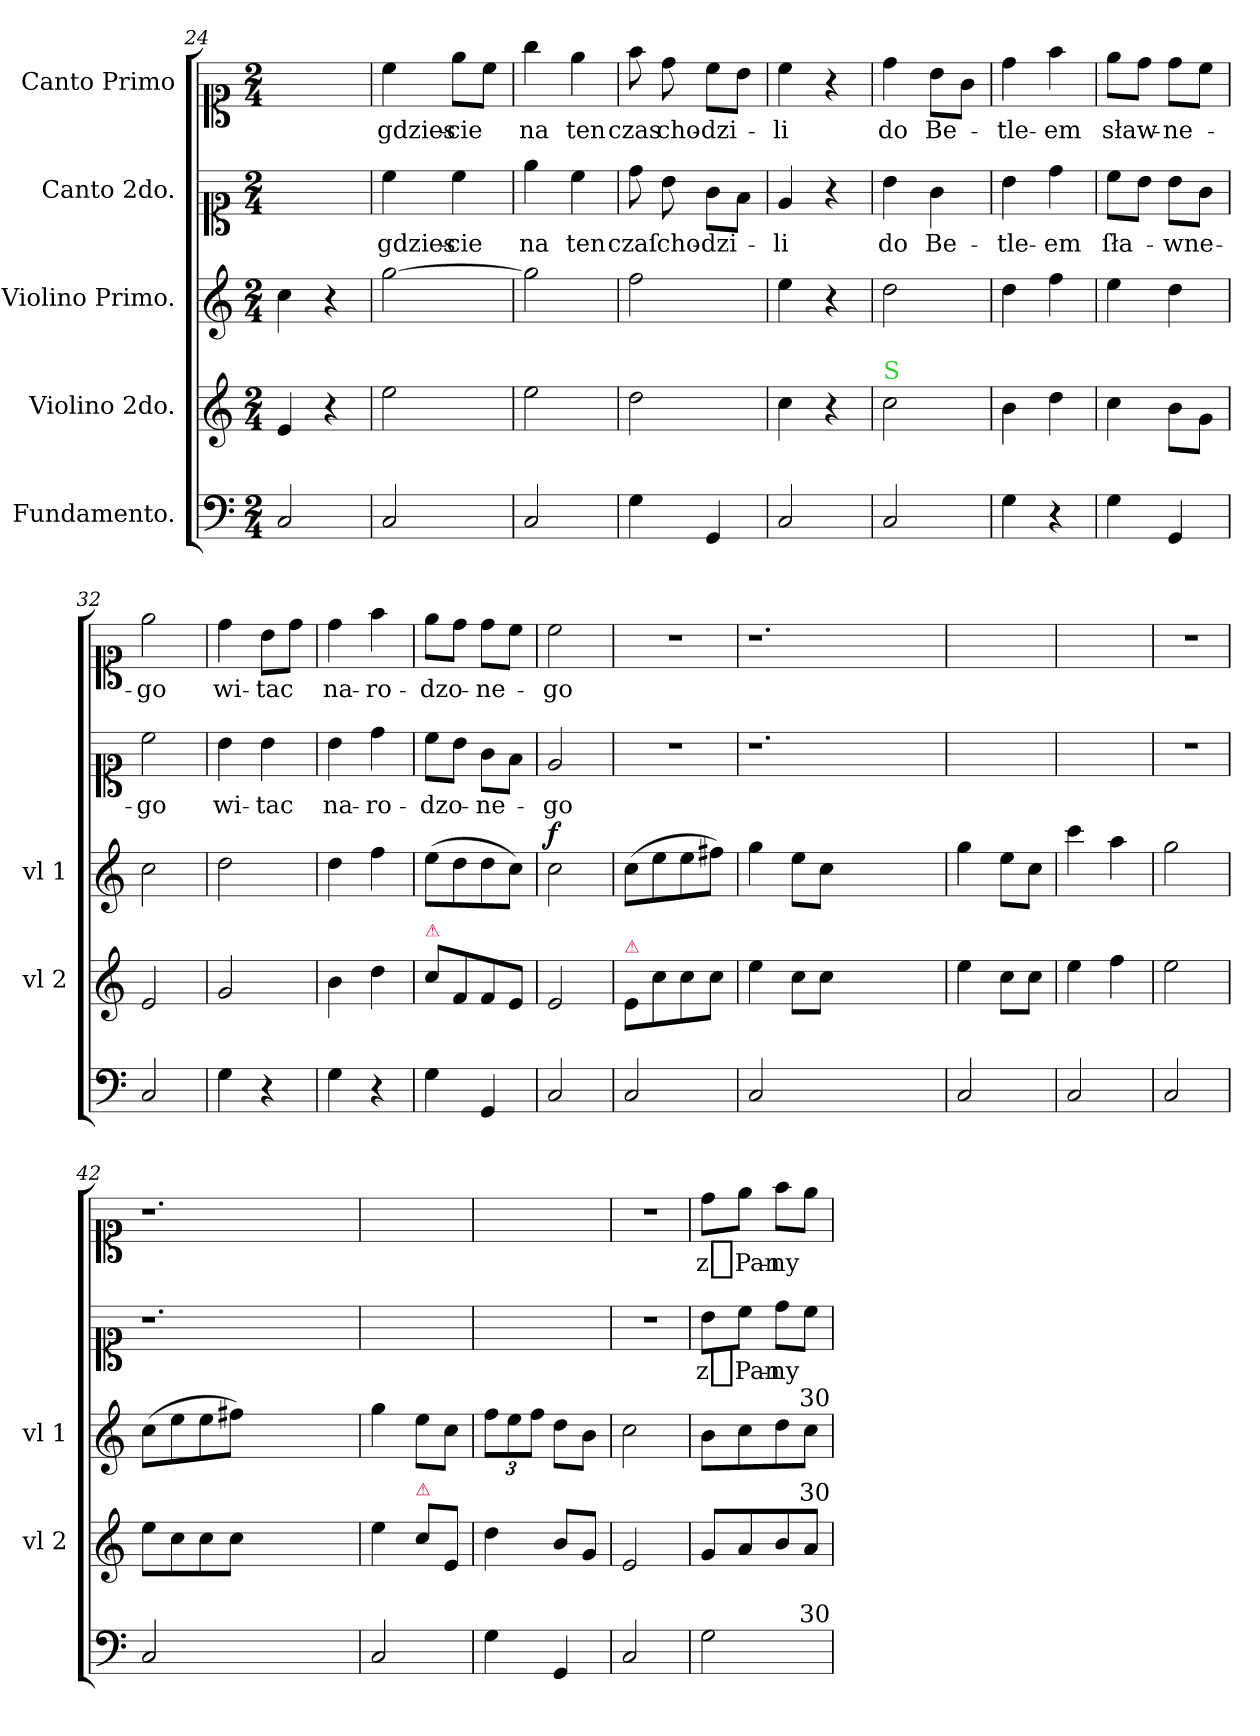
**kern	**kern	**kern	**dynam	**kern	**text	**kern	**text
*part5	*part4	*part3	*part3	*part2	*part2	*part1	*part1
*staff5	*staff4	*staff3	*staff3	*staff2	*staff2	*staff1	*staff1
*I"Fundamento.	*I"Violino 2do.	*I"Violino Primo.	*	*I"Canto 2do.	*	*I"Canto Primo	*
*	*I'vl 2	*I'vl 1	*	*	*	*	*
*clefF4	*clefG2	*clefG2	*	*clefC1	*	*clefC1	*
*k[]	*k[]	*k[]	*	*k[]	*	*k[]	*
*C:	*C:	*C:	*	*C:	*	*C:	*
*M2/4	*M2/4	*M2/4	*	*M2/4	*	*M2/4	*
=24	=24	=24	=24	=24	=24	=24	=24
2C/	4e/	4cc\	.	2ryy	.	2ryy	.
.	4r	4r	.	.	.	.	.
=25	=25	=25	=25	=25	=25	=25	=25
2C/	2ee\	[2gg\	.	4cc\	gdzies-	4cc\	gdzies-
.	.	.	.	4cc\	-cie	8ee\L	-cie
.	.	.	.	.	.	8cc\J	.
=26	=26	=26	=26	=26	=26	=26	=26
2C/	2ee\	2gg\]	.	4ee\	na	4gg\	na
.	.	.	.	4cc\	ten	4ee\	ten
=27	=27	=27	=27	=27	=27	=27	=27
4G\	2dd\	2ff\	.	8dd\	czaſ	8ff\	czas
.	.	.	.	8b\	cho-	8dd\	cho-
4GG/	.	.	.	8g\L	-dzi-	8cc\L	-dzi-
.	.	.	.	8f\J	.	8b\J	.
=28	=28	=28	=28	=28	=28	=28	=28
2C/	4cc\	4ee\	.	4e/	-li	4cc\	-li
.	4r	4r	.	4r	.	4r	.
=29	=29	=29	=29	=29	=29	=29	=29
!	!LO:TX:a:color=limegreen:t=S	!	!	!	!	!	!
2C/	2cc\	2dd\	.	4b\	do	4dd\	do
.	.	.	.	4g\	Be-	8b\L	Be-
.	.	.	.	.	.	8g\J	.
=30	=30	=30	=30	=30	=30	=30	=30
4G\	4b\	4dd\	.	4b\	-tle-	4dd\	-tle-
4r	4dd\	4ff\	.	4dd\	-em	4ff\	-em
=31	=31	=31	=31	=31	=31	=31	=31
4G\	4cc\	4ee\	.	8cc\L	ſła-	8ee\L	sław-
.	.	.	.	8b\J	.	8dd\J	.
4GG/	8b\L	4dd\	.	8b\L	-wne-	8dd\L	-ne-
.	8g\J	.	.	8g\J	.	8cc\J	.
=32	=32	=32	=32	=32	=32	=32	=32
2C/	2e/	2cc\	.	2cc\	-go	2ee\	-go
=33	=33	=33	=33	=33	=33	=33	=33
4G\	2g/	2dd\	.	4b\	wi-	4dd\	wi-
4r	.	.	.	4b\	-tac	8b\L	-tac
.	.	.	.	.	.	8dd\J	.
=34	=34	=34	=34	=34	=34	=34	=34
4G\	4b\	4dd\	.	4b\	na-	4dd\	na-
4r	4dd\	4ff\	.	4dd\	-ro-	4ff\	-ro-
=35	=35	=35	=35	=35	=35	=35	=35
!	!LO:TX:a:color=crimson:t=⚠	!	!	!	!	!	!
4G\	8cc\L	(8ee\L	.	8cc\L	-dzo-	8ee\L	-dzo-
.	8f/	8dd\	.	8b\J	.	8dd\J	.
4GG/	8f/	8dd\	.	8g\L	-ne-	8dd\L	-ne-
.	8e/J	8cc\J)	.	8f\J	.	8cc\J	.
=36	=36	=36	=36	=36	=36	=36	=36
!	!	!	!LO:DY:a	!	!	!	!
2C/	2e/	2cc\	f.	2e/	-go	2cc\	-go
=37	=37	=37	=37	=37	=37	=37	=37
!	!LO:TX:a:color=crimson:t=⚠	!	!	!	!	!	!
2C/	8e/L	(8cc\L	.	2r	.	2r	.
.	8cc\	8ee\	.	.	.	.	.
.	8cc\	8ee\	.	.	.	.	.
.	8cc\J	8ff#X\J)	.	.	.	.	.
=38	=38	=38	=38	=38	=38	=38	=38
2C/	4ee\	4gg\	.	1.r	.	1.r	.
.	8cc\L	8ee\L	.	.	.	.	.
.	8cc\J	8cc\J	.	.	.	.	.
1ryy	1ryy	1ryy	.	.	.	.	.
=39	=39	=39	=39	=39	=39	=39	=39
2C/	4ee\	4gg\	.	2ryy	.	2ryy	.
.	8cc\L	8ee\L	.	.	.	.	.
.	8cc\J	8cc\J	.	.	.	.	.
=40	=40	=40	=40	=40	=40	=40	=40
2C/	4ee\	4ccc\	.	2ryy	.	2ryy	.
.	4ff\	4aa\	.	.	.	.	.
=41	=41	=41	=41	=41	=41	=41	=41
2C/	2ee\	2gg\	.	2r	.	2r	.
=42	=42	=42	=42	=42	=42	=42	=42
2C/	8ee\L	(8cc\L	.	1.r	.	1.r	.
.	8cc\	8ee\	.	.	.	.	.
.	8cc\	8ee\	.	.	.	.	.
.	8cc\J	8ff#X\J)	.	.	.	.	.
1ryy	1ryy	1ryy	.	.	.	.	.
=43	=43	=43	=43	=43	=43	=43	=43
2C/	4ee\	4gg\	.	2ryy	.	2ryy	.
!	!LO:TX:a:color=crimson:t=⚠	!	!	!	!	!	!
.	8cc\L	8ee\L	.	.	.	.	.
.	8e/J	8cc\J	.	.	.	.	.
=44	=44	=44	=44	=44	=44	=44	=44
4G\	4dd\	12ff\L	.	2ryy	.	2ryy	.
.	.	12ee\	.	.	.	.	.
.	.	12ff\J	.	.	.	.	.
4GG/	8b/L	8dd\L	.	.	.	.	.
.	8g/J	8b\J	.	.	.	.	.
=45	=45	=45	=45	=45	=45	=45	=45
2C/	2e/	2cc\	.	2r	.	2r	.
=46	=46	=46	=46	=46	=46	=46	=46
2G\	8g/L	8b\L	.	8b\L	z_Pan-	8dd\L	z_Pan-
.	8a/	8cc\	.	8cc\J	.	8ee\J	.
.	8b/	8dd\	.	8dd\L	-ny	8ff\L	-ny
.	8a/J	8cc\J	.	8cc\J	.	8ee\J	.
!	!	!LO:TX:a:t=30	!	!	!	!	!
!	!LO:TX:a:t=30	!	!	!	!	!	!
!LO:TX:a:t=30	!	!	!	!	!	!	!
=	=	=	=	=	=	=	=
*-	*-	*-	*-	*-	*-	*-	*-
